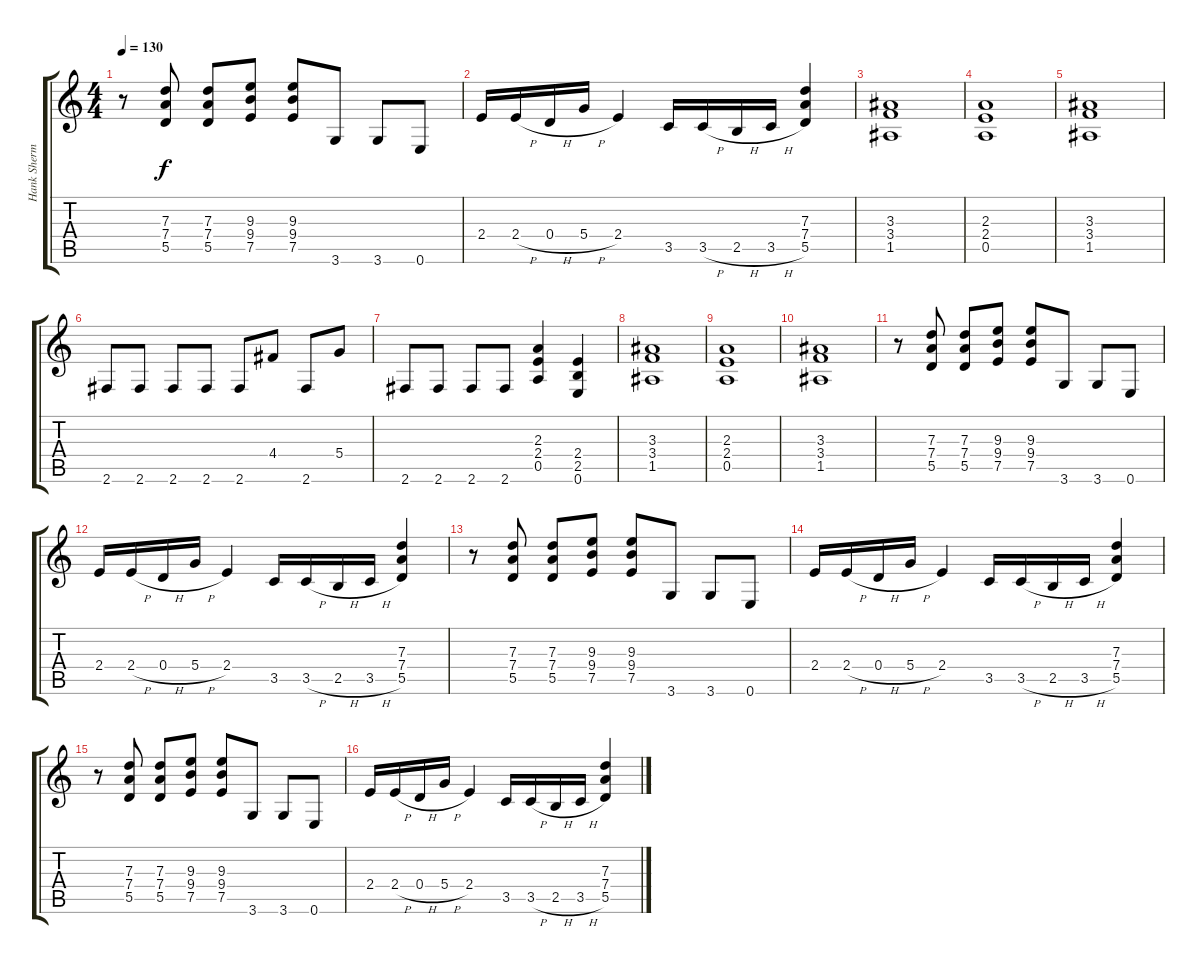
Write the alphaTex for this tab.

\track ("Hank Sherman" "Hank Sherm") {instrument distortionguitar}
\staff {score tabs}
\tuning (E4 B3 G3 D3 A2 E2) {hide}
\ts (4 4)
\tempo 130
\clef g2
\ks c
r.8{dy f} (7.3 7.4 5.5).8 (7.3 7.4 5.5).8 (9.3 9.4 7.5).8 (9.3 9.4 7.5).8 3.6.8 3.6.8 0.6.8 |
2.4.16 2.4{h}.16 0.4{h}.16 5.4{h}.16 2.4.4 3.5.16 3.5{h}.16 2.5{h}.16 3.5{h}.16 (7.3 7.4 5.5).4 |
(3.3 3.4 1.5).1 |
(2.3 2.4 0.5).1 |
(3.3 3.4 1.5).1 |
2.6.8 2.6.8 2.6.8 2.6.8 2.6.8 4.4.8 2.6.8 5.4.8 |
2.6.8 2.6.8 2.6.8 2.6.8 (2.3 2.4 0.5).4 (2.4 2.5 0.6).4 |
(3.3 3.4 1.5).1 |
(2.3 2.4 0.5).1 |
(3.3 3.4 1.5).1 |
r.8 (7.3 7.4 5.5).8 (7.3 7.4 5.5).8 (9.3 9.4 7.5).8 (9.3 9.4 7.5).8 3.6.8 3.6.8 0.6.8 |
2.4.16 2.4{h}.16 0.4{h}.16 5.4{h}.16 2.4.4 3.5.16 3.5{h}.16 2.5{h}.16 3.5{h}.16 (7.3 7.4 5.5).4 |
r.8 (7.3 7.4 5.5).8 (7.3 7.4 5.5).8 (9.3 9.4 7.5).8 (9.3 9.4 7.5).8 3.6.8 3.6.8 0.6.8 |
2.4.16 2.4{h}.16 0.4{h}.16 5.4{h}.16 2.4.4 3.5.16 3.5{h}.16 2.5{h}.16 3.5{h}.16 (7.3 7.4 5.5).4 |
r.8 (7.3 7.4 5.5).8 (7.3 7.4 5.5).8 (9.3 9.4 7.5).8 (9.3 9.4 7.5).8 3.6.8 3.6.8 0.6.8 |
2.4.16 2.4{h}.16 0.4{h}.16 5.4{h}.16 2.4.4 3.5.16 3.5{h}.16 2.5{h}.16 3.5{h}.16 (7.3 7.4 5.5).4
